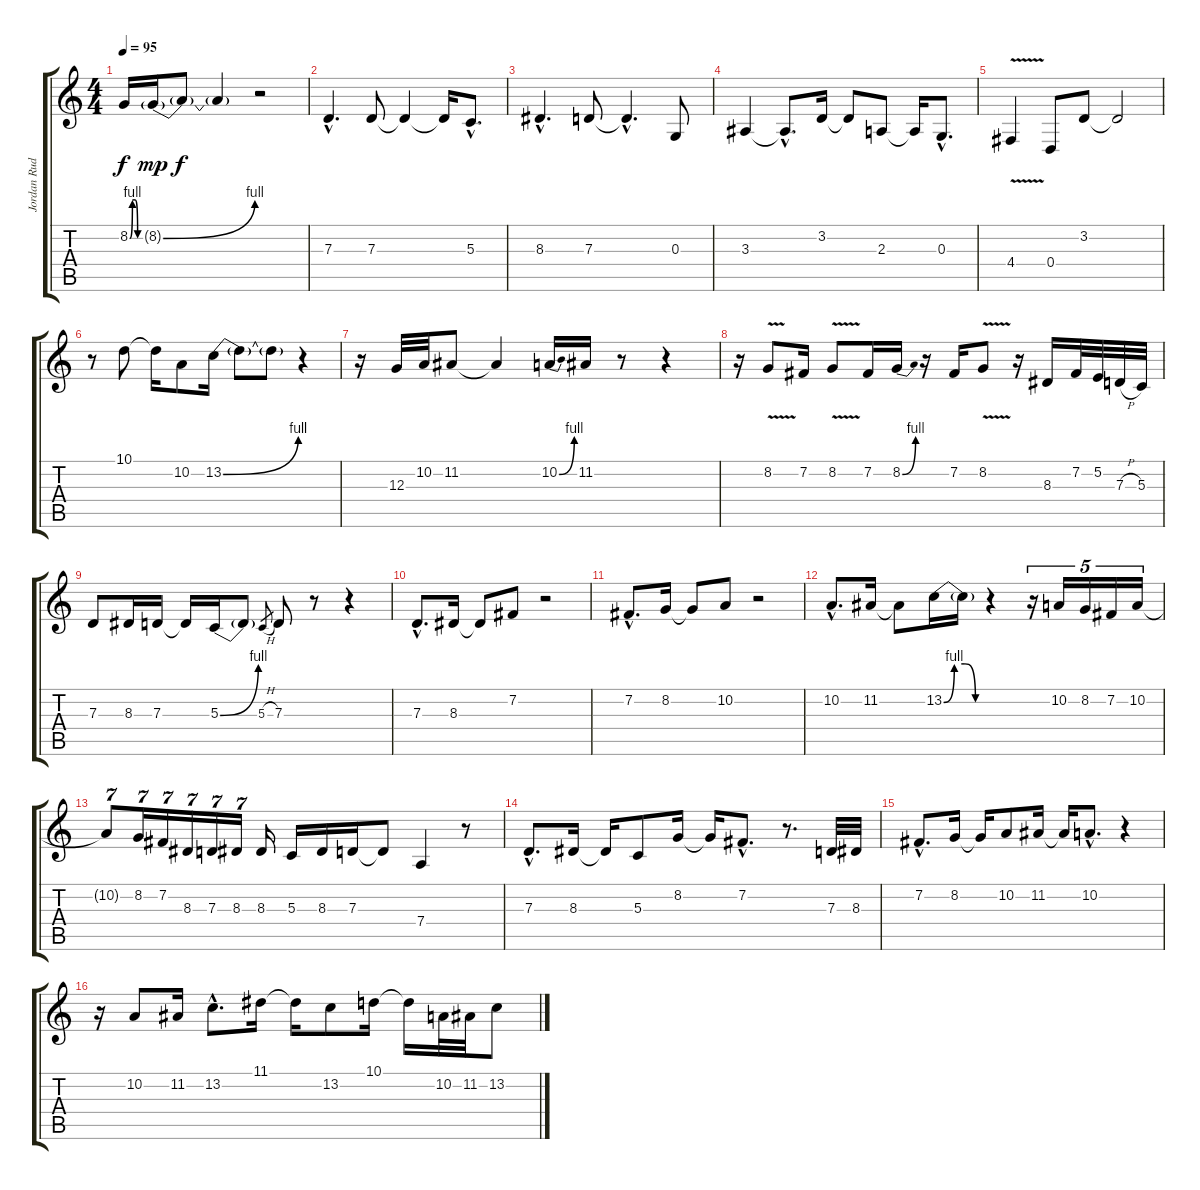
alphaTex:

\track ("Jordan Rudess" "Jordan Rud") {instrument sitar}
\staff {score tabs}
\tuning (E4 B3 G3 D3 A2 E2) {hide}
\ts (4 4)
\tempo 95
\clef g2
\ks c
8.2{be (custom 0 0 15 4 30 4 45 0 60 0)}.16{dy f} 8.2{be (bend 0 0 60 4) g}.16{dy mp} 8.2{t}.8{dy f} 8.2{t}.4 r.2 |
7.3{hac}.4{d} 7.3.8 7.3{t}.4 7.3{t}.16 5.3{hac}.8{d} |
8.3{hac}.4{d} 7.3.8 7.3{hac t}.4{d} 0.3.8 |
3.3.4 3.3{hac t}.8{d} 3.2.16 3.2{t}.8 2.3.8 2.3{t}.16 0.3{hac}.8{d} |
4.4{v}.4 0.4.8 3.2.8 3.2{t}.2 |
r.8 10.1.8 10.1{t}.16 10.2.8 13.2{be (bend 0 0 60 4)}.16 13.2{t}.8 13.2{t}.8 r.4 |
r.16 12.3.32 10.2.32 11.2.8 11.2{t}.4 10.2{be (bend 0 0 60 4)}.16 11.2.16 r.8 r.4 |
r.16 8.2{v}.8 7.2.16 8.2{v}.8 7.2.16 8.2{be (bend 0 0 60 4)}.16 r.16 7.2.16 8.2{v}.8 r.16 8.3.16 7.2.32 5.2.32 7.3{h}.32 5.3.32 |
7.3.8 8.3.16 7.3.16 7.3{t}.16 5.3{be (bend 0 0 60 4)}.16 5.3{t}.8 5.3{h}.8{gr} 7.3.8 r.8 r.4 |
7.3{hac}.8{d} 8.3.16 8.3{t}.8 7.2.8 r.2 |
7.2{hac}.8{d} 8.2.16 8.2{t}.8 10.2.8 r.2 |
10.2{hac}.8{d} 11.2.16 11.2{t}.8 13.2{be (custom 0 0 15 4 30 4 45 0 60 0)}.16 13.2{t}.16 r.4 r.16{tu (5 4)} 10.2.16{tu (5 4)} 8.2.16{tu (5 4)} 7.2.16{tu (5 4)} 10.2.16{tu (5 4)} |
10.2{t}.8{tu (7 4)} 8.2.16{tu (7 4)} 7.2.16{tu (7 4)} 8.3.16{tu (7 4)} 7.3.16{tu (7 4)} 8.3.16{tu (7 4)} 8.3.16 5.3.16 8.3.16 7.3.16 7.3{t}.8 7.4.4 r.8 |
7.3{hac}.8{d} 8.3.16 8.3{t}.16 5.3.8 8.2.16 8.2{t}.16 7.2{hac}.8{d} r.8{d} 7.3.32 8.3.32 |
7.2{hac}.8{d} 8.2.16 8.2{t}.16 10.2.8 11.2.16 11.2{t}.16 10.2{hac}.8{d} r.4 |
r.16 10.2.8 11.2.16 13.2{hac}.8{d} 11.1.16 11.1{t}.16 13.2.8 10.1.16 10.1{t}.16 10.2.32 11.2.32 13.2.8
